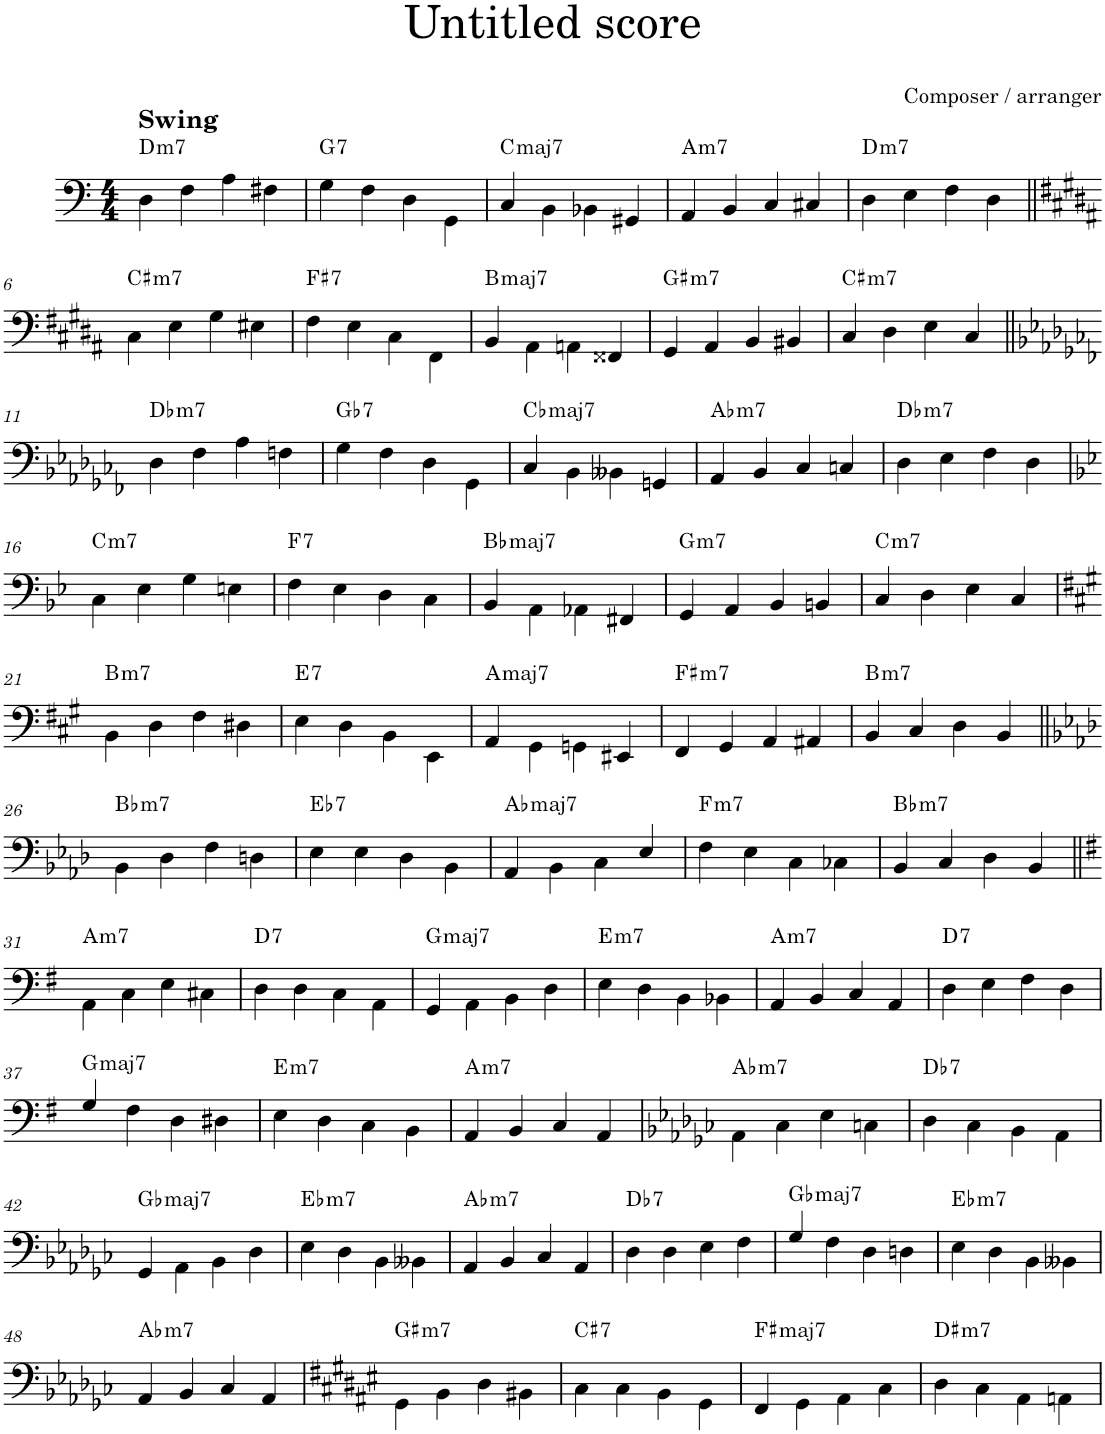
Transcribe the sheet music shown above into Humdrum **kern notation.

**kern	**harte
*part1	*part1
*staff1	*
*I"Acoustic Bass	*
*I'Bass	*
*clefF4	*
*Trd7c12	*
*k[]	*
*M4/4	*
=1	=1
!LO:TX:a:B:t=Swing	!LO:H:kt=m7
4D\	D:min7
4F\	.
4A\	.
4F#X\	.
=2	=2
!	!LO:H:kt=7
4G\	G:7
4F\	.
4D\	.
4GG\	.
=3	=3
!	!LO:H:kt=maj7
4C/	C:maj7
4BB\	.
4BB-X\	.
4GG#X/	.
=4	=4
!	!LO:H:kt=m7
4AA/	A:min7
4BB/	.
4C/	.
4C#X/	.
=5	=5
!	!LO:H:kt=m7
4D\	D:min7
4E\	.
4F\	.
4D\	.
!!LO:LB:g=z
=6||	=6||
*k[f#c#g#d#a#]	*
!	!LO:H:kt=m7
4C#\	C#:min7
4E\	.
4G#\	.
4E#X\	.
=7	=7
!	!LO:H:kt=7
4F#\	F#:7
4E\	.
4C#\	.
4FF#\	.
=8	=8
!	!LO:H:kt=maj7
4BB/	B:maj7
4AA#\	.
4AAn\	.
4FF##X/	.
=9	=9
!	!LO:H:kt=m7
4GG#/	G#:min7
4AA#/	.
4BB/	.
4BB#X/	.
=10	=10
!	!LO:H:kt=m7
4C#/	C#:min7
4D#\	.
4E\	.
4C#/	.
!!LO:LB:g=z
=11||	=11||
*k[b-e-a-d-g-c-f-]	*
!	!LO:H:kt=m7
4D-\	Db:min7
4F-\	.
4A-\	.
4Fn\	.
=12	=12
!	!LO:H:kt=7
4G-\	Gb:7
4F-\	.
4D-\	.
4GG-\	.
=13	=13
!	!LO:H:kt=maj7
4C-/	Cb:maj7
4BB-\	.
4BB--X\	.
4GGn/	.
=14	=14
!	!LO:H:kt=m7
4AA-/	Ab:min7
4BB-/	.
4C-/	.
4Cn/	.
=15	=15
!	!LO:H:kt=m7
4D-\	Db:min7
4E-\	.
4F-\	.
4D-\	.
!!LO:LB:g=z
=16	=16
*k[b-e-]	*
!	!LO:H:kt=m7
4C\	C:min7
4E-\	.
4G\	.
4En\	.
=17	=17
!	!LO:H:kt=7
4F\	F:7
4E-\	.
4D\	.
4C\	.
=18	=18
!	!LO:H:kt=maj7
4BB-/	Bb:maj7
4AA\	.
4AA-X\	.
4FF#X/	.
=19	=19
!	!LO:H:kt=m7
4GG/	G:min7
4AA/	.
4BB-/	.
4BBn/	.
=20	=20
!	!LO:H:kt=m7
4C/	C:min7
4D\	.
4E-\	.
4C/	.
!!LO:LB:g=z
=21	=21
*k[f#c#g#]	*
!	!LO:H:kt=m7
4BB\	B:min7
4D\	.
4F#\	.
4D#X\	.
=22	=22
!	!LO:H:kt=7
4E\	E:7
4D\	.
4BB\	.
4EE\	.
=23	=23
!	!LO:H:kt=maj7
4AA/	A:maj7
4GG#\	.
4GGn\	.
4EE#X/	.
=24	=24
!	!LO:H:kt=m7
4FF#/	F#:min7
4GG#/	.
4AA/	.
4AA#X/	.
=25	=25
!	!LO:H:kt=m7
4BB/	B:min7
4C#/	.
4D\	.
4BB/	.
!!LO:LB:g=z
=26||	=26||
*k[b-e-a-d-]	*
!	!LO:H:kt=m7
4BB-\	Bb:min7
4D-\	.
4F\	.
4Dn\	.
=27	=27
!	!LO:H:kt=7
4E-\	Eb:7
4E-\	.
4D-\	.
4BB-\	.
=28	=28
!	!LO:H:kt=maj7
4AA-/	Ab:maj7
4BB-\	.
4C\	.
4E-/	.
=29	=29
!	!LO:H:kt=m7
4F\	F:min7
4E-\	.
4C\	.
4C-X\	.
=30	=30
!	!LO:H:kt=m7
4BB-/	Bb:min7
4C/	.
4D-\	.
4BB-/	.
!!LO:LB:g=z
=31||	=31||
*k[f#]	*
!	!LO:H:kt=m7
4AA\	A:min7
4C\	.
4E\	.
4C#X\	.
=32	=32
!	!LO:H:kt=7
4D\	D:7
4D\	.
4C\	.
4AA\	.
=33	=33
!	!LO:H:kt=maj7
4GG/	G:maj7
4AA\	.
4BB\	.
4D\	.
=34	=34
!	!LO:H:kt=m7
4E\	E:min7
4D\	.
4BB\	.
4BB-X\	.
=35	=35
!	!LO:H:kt=m7
4AA/	A:min7
4BB/	.
4C/	.
4AA/	.
=36	=36
!	!LO:H:kt=7
4D\	D:7
4E\	.
4F#\	.
4D\	.
!!LO:LB:g=z
=37	=37
!	!LO:H:kt=maj7
4G/	G:maj7
4F#\	.
4D\	.
4D#X\	.
=38	=38
!	!LO:H:kt=m7
4E\	E:min7
4D\	.
4C\	.
4BB\	.
=39	=39
!	!LO:H:kt=m7
4AA/	A:min7
4BB/	.
4C/	.
4AA/	.
=40	=40
*k[b-e-a-d-g-c-]	*
!	!LO:H:kt=m7
4AA-\	Ab:min7
4C-\	.
4E-\	.
4Cn\	.
=41	=41
!	!LO:H:kt=7
4D-\	Db:7
4C-\	.
4BB-\	.
4AA-\	.
!!LO:LB:g=z
=42	=42
!	!LO:H:kt=maj7
4GG-/	Gb:maj7
4AA-\	.
4BB-\	.
4D-\	.
=43	=43
!	!LO:H:kt=m7
4E-\	Eb:min7
4D-\	.
4BB-\	.
4BB--X\	.
=44	=44
!	!LO:H:kt=m7
4AA-/	Ab:min7
4BB-/	.
4C-/	.
4AA-/	.
=45	=45
!	!LO:H:kt=7
4D-\	Db:7
4D-\	.
4E-\	.
4F\	.
=46	=46
!	!LO:H:kt=maj7
4G-/	Gb:maj7
4F\	.
4D-\	.
4Dn\	.
=47	=47
!	!LO:H:kt=m7
4E-\	Eb:min7
4D-\	.
4BB-\	.
4BB--X\	.
!!LO:LB:g=z
=48	=48
!	!LO:H:kt=m7
4AA-/	Ab:min7
4BB-/	.
4C-/	.
4AA-/	.
=49	=49
*k[f#c#g#d#a#e#]	*
!	!LO:H:kt=m7
4GG#\	G#:min7
4BB\	.
4D#\	.
4BB#X\	.
=50	=50
!	!LO:H:kt=7
4C#\	C#:7
4C#\	.
4BB\	.
4GG#\	.
=51	=51
!	!LO:H:kt=maj7
4FF#/	F#:maj7
4GG#\	.
4AA#\	.
4C#\	.
=52	=52
!	!LO:H:kt=m7
4D#\	D#:min7
4C#\	.
4AA#\	.
4AAn\	.
=	=
*-	*-
